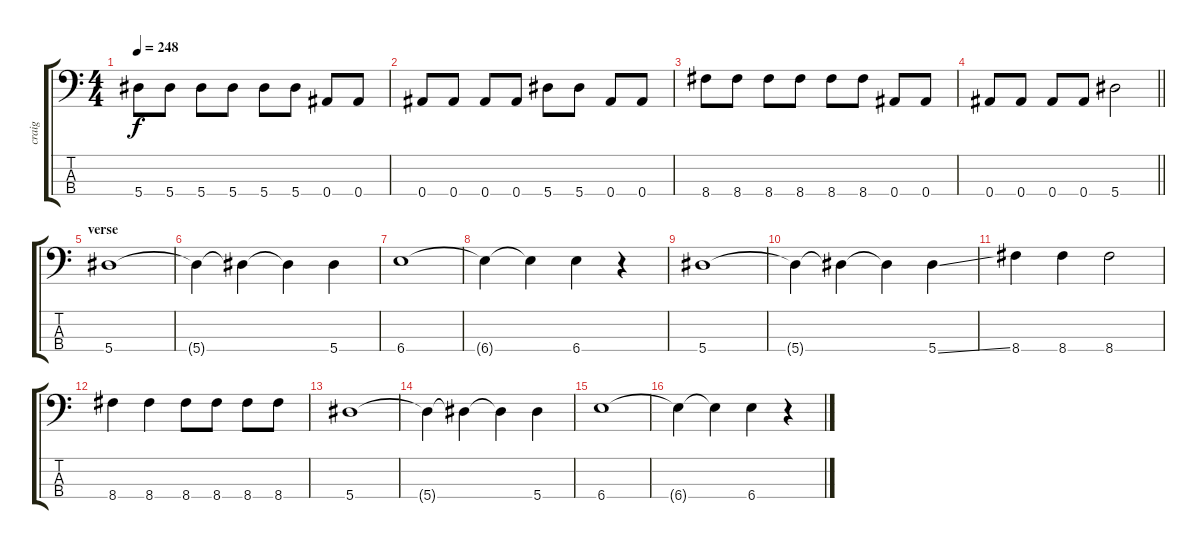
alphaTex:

\track ("craig" "craig") {instrument slapbass2}
\staff {score tabs}
\tuning (Eb3 Bb2 F2 Bb1) {hide}
\ts (4 4)
\tempo 248
\clef f4
\ks c
5.4.8{dy f} 5.4.8 5.4.8 5.4.8 5.4.8 5.4.8 0.4.8 0.4.8 |
0.4.8 0.4.8 0.4.8 0.4.8 5.4.8 5.4.8 0.4.8 0.4.8 |
8.4.8 8.4.8 8.4.8 8.4.8 8.4.8 8.4.8 0.4.8 0.4.8 |
\barLineRight lightlight
0.4.8 0.4.8 0.4.8 0.4.8 5.4.2 |
\section ("" "verse")
5.4.1 |
5.4{t}.4 5.4{t}.4 5.4{t}.4 5.4.4 |
6.4.1 |
6.4{t}.4 6.4{t}.4 6.4.4 r.4 |
5.4.1 |
5.4{t}.4 5.4{t}.4 5.4{t}.4 5.4{ss}.4 |
8.4.4 8.4.4 8.4.2 |
8.4.4 8.4.4 8.4.8 8.4.8 8.4.8 8.4.8 |
5.4.1 |
5.4{t}.4 5.4{t}.4 5.4{t}.4 5.4.4 |
6.4.1 |
6.4{t}.4 6.4{t}.4 6.4.4 r.4
